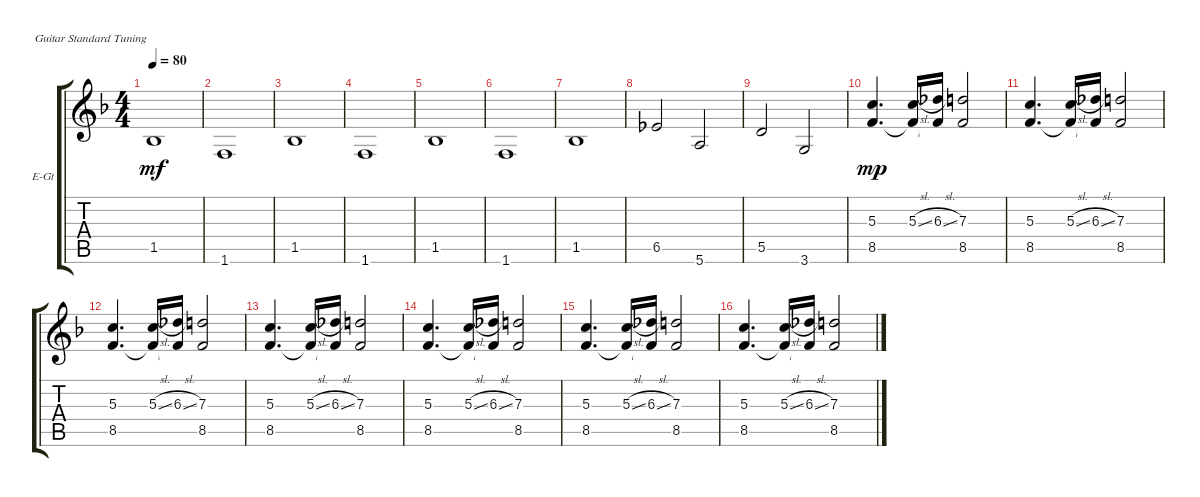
\defaultSystemsLayout 4
\bracketExtendMode groupsimilarinstruments
\firstSystemTrackNameOrientation horizontal
\otherSystemsTrackNameOrientation horizontal
\track ("Electric Guitar" "E-Gt") {instrument electricguitarclean}
\staff {score tabs}
\tuning (E4 B3 G3 D3 A2 E2)
\ts (4 4)
\tempo 80
\clef g2
\ks f
1.5.1{dy mf} |
1.6.1 |
1.5.1 |
1.6.1 |
1.5.1 |
1.6.1 |
1.5.1 |
6.5.2 5.6.2 |
5.5.2 3.6.2 |
(8.5 5.3).4{d dy mp} (8.5{t} 5.3{sl}).16 (6.3{sl} 8.5{t}).16 (7.3 8.5).2 |
(8.5 5.3).4{d} (8.5{t} 5.3{sl}).16 (6.3{sl} 8.5{t}).16 (7.3 8.5).2 |
(8.5 5.3).4{d} (8.5{t} 5.3{sl}).16 (6.3{sl} 8.5{t}).16 (7.3 8.5).2 |
(8.5 5.3).4{d} (8.5{t} 5.3{sl}).16 (6.3{sl} 8.5{t}).16 (7.3 8.5).2 |
(8.5 5.3).4{d} (8.5{t} 5.3{sl}).16 (6.3{sl} 8.5{t}).16 (7.3 8.5).2 |
(8.5 5.3).4{d} (8.5{t} 5.3{sl}).16 (6.3{sl} 8.5{t}).16 (7.3 8.5).2 |
(8.5 5.3).4{d} (8.5{t} 5.3{sl}).16 (6.3{sl} 8.5{t}).16 (7.3 8.5).2
